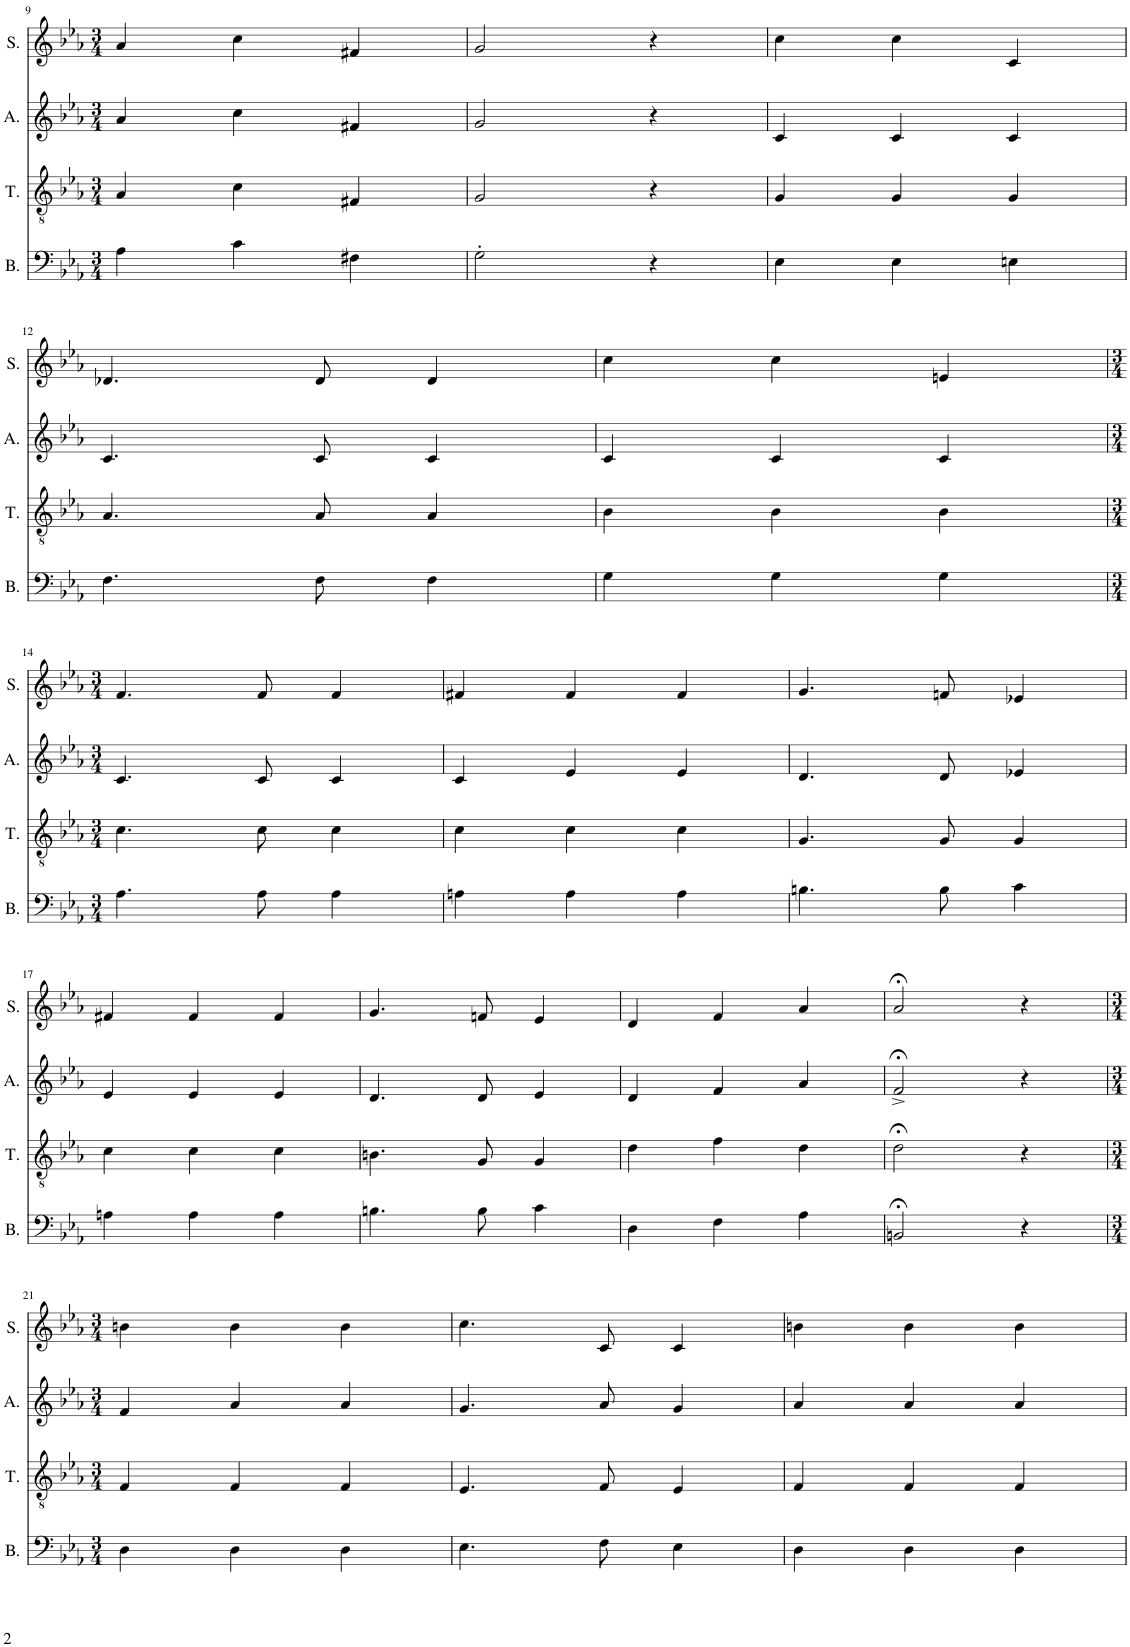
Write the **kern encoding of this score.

**kern	**kern	**kern	**kern
*part4	*part3	*part2	*part1
*staff4	*staff3	*staff2	*staff1
*I"Bass	*I"Tenor	*I"Alto	*I"Soprano
*I'B.	*I'T.	*I'A.	*I'S.
!!LO:PB:g=z
*clefF4	*clefGv2	*clefG2	*clefG2
*k[b-e-a-]	*k[b-e-a-]	*k[b-e-a-]	*k[b-e-a-]
*M3/4	*M3/4	*M3/4	*M3/4
=9	=9	=9	=9
4A-\	4A-/	4a-/	4a-/
4c\	4c\	4cc\	4cc\
4F#X\	4F#X/	4f#X/	4f#X/
=10	=10	=10	=10
2G'\	2G/	2g/	2g/
4r	4r	4r	4r
=11	=11	=11	=11
4E-\	4G/	4c/	4cc\
4E-\	4G/	4c/	4cc\
4En\	4G/	4c/	4c/
!!LO:LB:g=z
=12	=12	=12	=12
4.F\	4.A-/	4.c/	4.d-X/
8F\	8A-/	8c/	8d-/
4F\	4A-/	4c/	4d-/
=13	=13	=13	=13
4G\	4B-\	4c/	4cc\
4G\	4B-\	4c/	4cc\
4G\	4B-\	4c/	4en/
!!LO:LB:g=z
=14	=14	=14	=14
*M3/4	*M3/4	*M3/4	*M3/4
4.A-\	4.c\	4.c/	4.f/
8A-\	8c\	8c/	8f/
4A-\	4c\	4c/	4f/
=15	=15	=15	=15
4An\	4c\	4c/	4f#X/
4A\	4c\	4e-/	4f#/
4A\	4c\	4e-/	4f#/
=16	=16	=16	=16
4.Bn\	4.G/	4.d/	4.g/
8B\	8G/	8d/	8fn/
4c\	4G/	4e-X/	4e-X/
!!LO:LB:g=z
=17	=17	=17	=17
4An\	4c\	4e-/	4f#X/
4A\	4c\	4e-/	4f#/
4A\	4c\	4e-/	4f#/
=18	=18	=18	=18
4.Bn\	4.Bn\	4.d/	4.g/
8B\	8G/	8d/	8fn/
4c\	4G/	4e-/	4e-/
=19	=19	=19	=19
4D\	4d\	4d/	4d/
4F\	4f\	4f/	4f/
4A-\	4d\	4a-/	4a-/
=20	=20	=20	=20
2BBn;</	2d;<\	2f;<^/	2a-;</
4r	4r	4r	4r
!!LO:LB:g=z
=21	=21	=21	=21
*M3/4	*M3/4	*M3/4	*M3/4
4D\	4F/	4f/	4bn\
4D\	4F/	4a-/	4b\
4D\	4F/	4a-/	4b\
=22	=22	=22	=22
4.E-\	4.E-/	4.g/	4.cc\
8F\	8F/	8a-/	8c/
4E-\	4E-/	4g/	4c/
=23	=23	=23	=23
4D\	4F/	4a-/	4bn\
4D\	4F/	4a-/	4b\
4D\	4F/	4a-/	4b\
=	=	=	=
*-	*-	*-	*-
